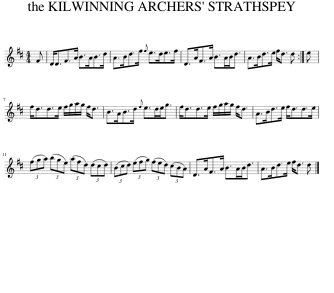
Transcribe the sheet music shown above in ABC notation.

X:1
L:1/8
M:4/4
I:linebreak $
K:D
V:1 treble
V:1
 F | D<DF>A B>AB>d | A>Bd>f{f} e>de>f | D>AF>A B>AB<d | A>Bd>e f<d d :| %5
 e |$ f<dd>e f/g/a/g/ f<d | B>AB>d{f} e>de<g | f<dd>e f/g/a/g/ f<d | A>Bd>e f<dd>e |$ %10
 (3(fga) (3(bge) (3(afd) (3(dcd) | (3(Bcd) (3(efg) (3(fed) (3(cBA) | D>AF>A B>AB<d | A>Bd>e f<d d |] %14
